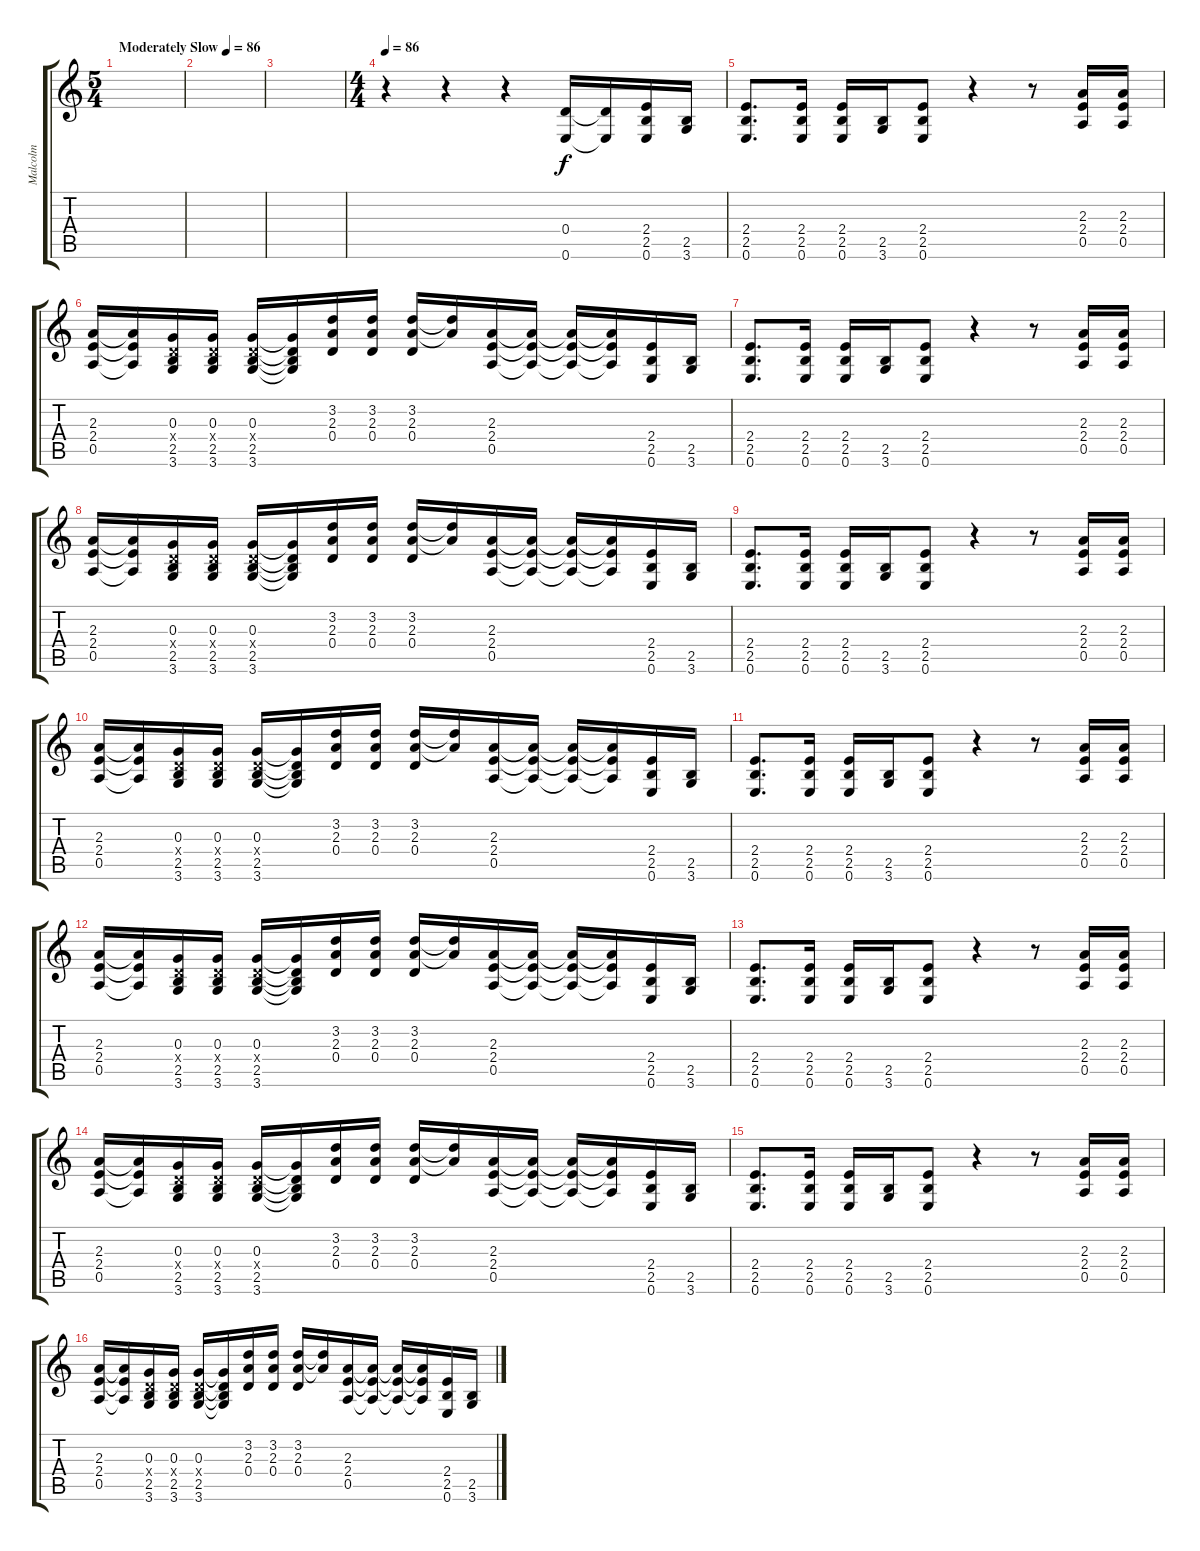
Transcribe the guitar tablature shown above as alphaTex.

\track ("Malcolm" "Malcolm") {instrument overdrivenguitar}
\staff {score tabs}
\tuning (E4 B3 G3 D3 A2 E2) {hide}
\ts (5 4)
\tempo (86 "Moderately Slow")
\tempo 102
\tempo (86 "Moderately Slow")
\clef g2
\ks c
|
|
|
\ts (4 4)
\tempo 86
r.4 r.4 r.4 (0.4 0.6).16 (0.4{t} 0.6{t}).16 (2.4 2.5 0.6).16 (2.5 3.6).16 |
(2.4 2.5 0.6).8{d} (2.4 2.5 0.6).16 (2.4 2.5 0.6).16 (2.5 3.6).16 (2.4 2.5 0.6).8 r.4 r.8 (2.3 2.4 0.5).16 (2.3 2.4 0.5).16 |
(2.3 2.4 0.5).16 (2.3{t} 2.4{t} 0.5{t}).16 (0.3 0.4{x} 2.5 3.6).16 (0.3 0.4{x} 2.5 3.6).16 (0.3 0.4{x} 2.5 3.6).16 (0.3{t} 0.4{t} 2.5{t} 3.6{t}).16 (3.2 2.3 0.4).16 (3.2 2.3 0.4).16 (3.2 2.3 0.4).16 (3.2{t} 2.3{t}).16 (2.3 2.4 0.5).16 (2.3{t} 2.4{t} 0.5{t}).16 (2.3{t} 2.4{t} 0.5{t}).16 (2.3{t} 2.4{t} 0.5{t}).16 (2.4 2.5 0.6).16 (2.5 3.6).16 |
(2.4 2.5 0.6).8{d} (2.4 2.5 0.6).16 (2.4 2.5 0.6).16 (2.5 3.6).16 (2.4 2.5 0.6).8 r.4 r.8 (2.3 2.4 0.5).16 (2.3 2.4 0.5).16 |
(2.3 2.4 0.5).16 (2.3{t} 2.4{t} 0.5{t}).16 (0.3 0.4{x} 2.5 3.6).16 (0.3 0.4{x} 2.5 3.6).16 (0.3 0.4{x} 2.5 3.6).16 (0.3{t} 0.4{t} 2.5{t} 3.6{t}).16 (3.2 2.3 0.4).16 (3.2 2.3 0.4).16 (3.2 2.3 0.4).16 (3.2{t} 2.3{t}).16 (2.3 2.4 0.5).16 (2.3{t} 2.4{t} 0.5{t}).16 (2.3{t} 2.4{t} 0.5{t}).16 (2.3{t} 2.4{t} 0.5{t}).16 (2.4 2.5 0.6).16 (2.5 3.6).16 |
(2.4 2.5 0.6).8{d} (2.4 2.5 0.6).16 (2.4 2.5 0.6).16 (2.5 3.6).16 (2.4 2.5 0.6).8 r.4 r.8 (2.3 2.4 0.5).16 (2.3 2.4 0.5).16 |
(2.3 2.4 0.5).16 (2.3{t} 2.4{t} 0.5{t}).16 (0.3 0.4{x} 2.5 3.6).16 (0.3 0.4{x} 2.5 3.6).16 (0.3 0.4{x} 2.5 3.6).16 (0.3{t} 0.4{t} 2.5{t} 3.6{t}).16 (3.2 2.3 0.4).16 (3.2 2.3 0.4).16 (3.2 2.3 0.4).16 (3.2{t} 2.3{t}).16 (2.3 2.4 0.5).16 (2.3{t} 2.4{t} 0.5{t}).16 (2.3{t} 2.4{t} 0.5{t}).16 (2.3{t} 2.4{t} 0.5{t}).16 (2.4 2.5 0.6).16 (2.5 3.6).16 |
(2.4 2.5 0.6).8{d} (2.4 2.5 0.6).16 (2.4 2.5 0.6).16 (2.5 3.6).16 (2.4 2.5 0.6).8 r.4 r.8 (2.3 2.4 0.5).16 (2.3 2.4 0.5).16 |
(2.3 2.4 0.5).16 (2.3{t} 2.4{t} 0.5{t}).16 (0.3 0.4{x} 2.5 3.6).16 (0.3 0.4{x} 2.5 3.6).16 (0.3 0.4{x} 2.5 3.6).16 (0.3{t} 0.4{t} 2.5{t} 3.6{t}).16 (3.2 2.3 0.4).16 (3.2 2.3 0.4).16 (3.2 2.3 0.4).16 (3.2{t} 2.3{t}).16 (2.3 2.4 0.5).16 (2.3{t} 2.4{t} 0.5{t}).16 (2.3{t} 2.4{t} 0.5{t}).16 (2.3{t} 2.4{t} 0.5{t}).16 (2.4 2.5 0.6).16 (2.5 3.6).16 |
(2.4 2.5 0.6).8{d} (2.4 2.5 0.6).16 (2.4 2.5 0.6).16 (2.5 3.6).16 (2.4 2.5 0.6).8 r.4 r.8 (2.3 2.4 0.5).16 (2.3 2.4 0.5).16 |
(2.3 2.4 0.5).16 (2.3{t} 2.4{t} 0.5{t}).16 (0.3 0.4{x} 2.5 3.6).16 (0.3 0.4{x} 2.5 3.6).16 (0.3 0.4{x} 2.5 3.6).16 (0.3{t} 0.4{t} 2.5{t} 3.6{t}).16 (3.2 2.3 0.4).16 (3.2 2.3 0.4).16 (3.2 2.3 0.4).16 (3.2{t} 2.3{t}).16 (2.3 2.4 0.5).16 (2.3{t} 2.4{t} 0.5{t}).16 (2.3{t} 2.4{t} 0.5{t}).16 (2.3{t} 2.4{t} 0.5{t}).16 (2.4 2.5 0.6).16 (2.5 3.6).16 |
(2.4 2.5 0.6).8{d} (2.4 2.5 0.6).16 (2.4 2.5 0.6).16 (2.5 3.6).16 (2.4 2.5 0.6).8 r.4 r.8 (2.3 2.4 0.5).16 (2.3 2.4 0.5).16 |
(2.3 2.4 0.5).16 (2.3{t} 2.4{t} 0.5{t}).16 (0.3 0.4{x} 2.5 3.6).16 (0.3 0.4{x} 2.5 3.6).16 (0.3 0.4{x} 2.5 3.6).16 (0.3{t} 0.4{t} 2.5{t} 3.6{t}).16 (3.2 2.3 0.4).16 (3.2 2.3 0.4).16 (3.2 2.3 0.4).16 (3.2{t} 2.3{t}).16 (2.3 2.4 0.5).16 (2.3{t} 2.4{t} 0.5{t}).16 (2.3{t} 2.4{t} 0.5{t}).16 (2.3{t} 2.4{t} 0.5{t}).16 (2.4 2.5 0.6).16 (2.5 3.6).16
